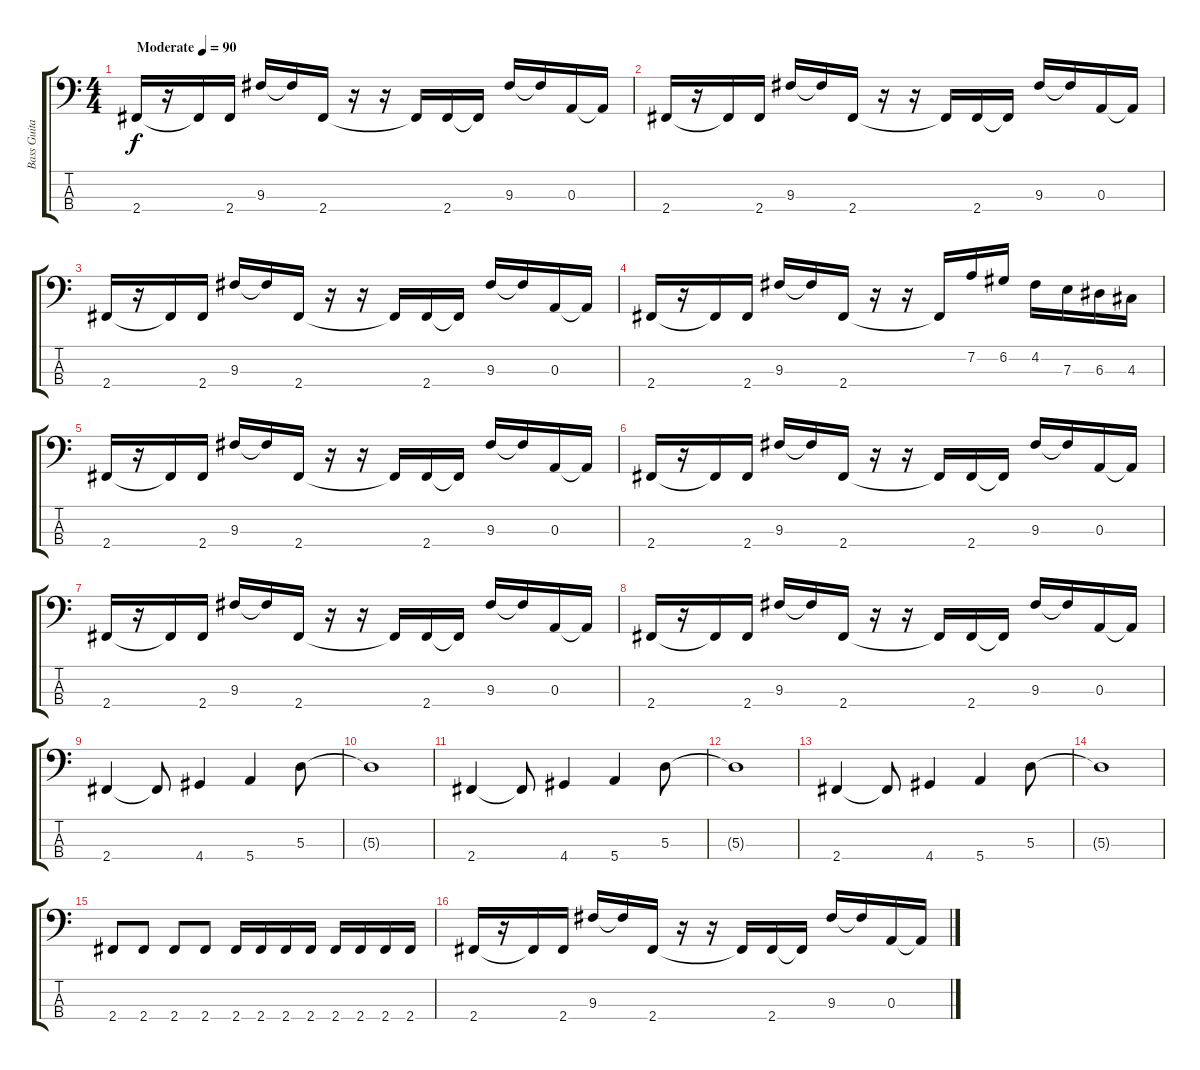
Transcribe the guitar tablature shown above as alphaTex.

\track ("Bass Guitar" "Bass Guita") {instrument electricbassfinger}
\staff {score tabs}
\tuning (G2 D2 A1 E1) {hide}
\ts (4 4)
\tempo (90 "Moderate")
\clef f4
\ks c
2.4.16{dy f instrument electricbassfinger} r.16 2.4{t}.16 2.4.16 9.3.16 9.3{t}.16 2.4.16 r.16 r.16 2.4{t}.16 2.4.16 2.4{t}.16 9.3.16 9.3{t}.16 0.3.16 0.3{t}.16 |
2.4.16 r.16 2.4{t}.16 2.4.16 9.3.16 9.3{t}.16 2.4.16 r.16 r.16 2.4{t}.16 2.4.16 2.4{t}.16 9.3.16 9.3{t}.16 0.3.16 0.3{t}.16 |
2.4.16 r.16 2.4{t}.16 2.4.16 9.3.16 9.3{t}.16 2.4.16 r.16 r.16 2.4{t}.16 2.4.16 2.4{t}.16 9.3.16 9.3{t}.16 0.3.16 0.3{t}.16 |
2.4.16 r.16 2.4{t}.16 2.4.16 9.3.16 9.3{t}.16 2.4.16 r.16 r.16 2.4{t}.16 7.2.16 6.2.16 4.2.16 7.3.16 6.3.16 4.3.16 |
2.4.16 r.16 2.4{t}.16 2.4.16 9.3.16 9.3{t}.16 2.4.16 r.16 r.16 2.4{t}.16 2.4.16 2.4{t}.16 9.3.16 9.3{t}.16 0.3.16 0.3{t}.16 |
2.4.16 r.16 2.4{t}.16 2.4.16 9.3.16 9.3{t}.16 2.4.16 r.16 r.16 2.4{t}.16 2.4.16 2.4{t}.16 9.3.16 9.3{t}.16 0.3.16 0.3{t}.16 |
2.4.16 r.16 2.4{t}.16 2.4.16 9.3.16 9.3{t}.16 2.4.16 r.16 r.16 2.4{t}.16 2.4.16 2.4{t}.16 9.3.16 9.3{t}.16 0.3.16 0.3{t}.16 |
2.4.16 r.16 2.4{t}.16 2.4.16 9.3.16 9.3{t}.16 2.4.16 r.16 r.16 2.4{t}.16 2.4.16 2.4{t}.16 9.3.16 9.3{t}.16 0.3.16 0.3{t}.16 |
2.4.4 2.4{t}.8 4.4.4 5.4.4 5.3.8 |
5.3{t}.1 |
2.4.4 2.4{t}.8 4.4.4 5.4.4 5.3.8 |
5.3{t}.1 |
2.4.4 2.4{t}.8 4.4.4 5.4.4 5.3.8 |
5.3{t}.1 |
2.4.8 2.4.8 2.4.8 2.4.8 2.4.16 2.4.16 2.4.16 2.4.16 2.4.16 2.4.16 2.4.16 2.4.16 |
2.4.16 r.16 2.4{t}.16 2.4.16 9.3.16 9.3{t}.16 2.4.16 r.16 r.16 2.4{t}.16 2.4.16 2.4{t}.16 9.3.16 9.3{t}.16 0.3.16 0.3{t}.16
